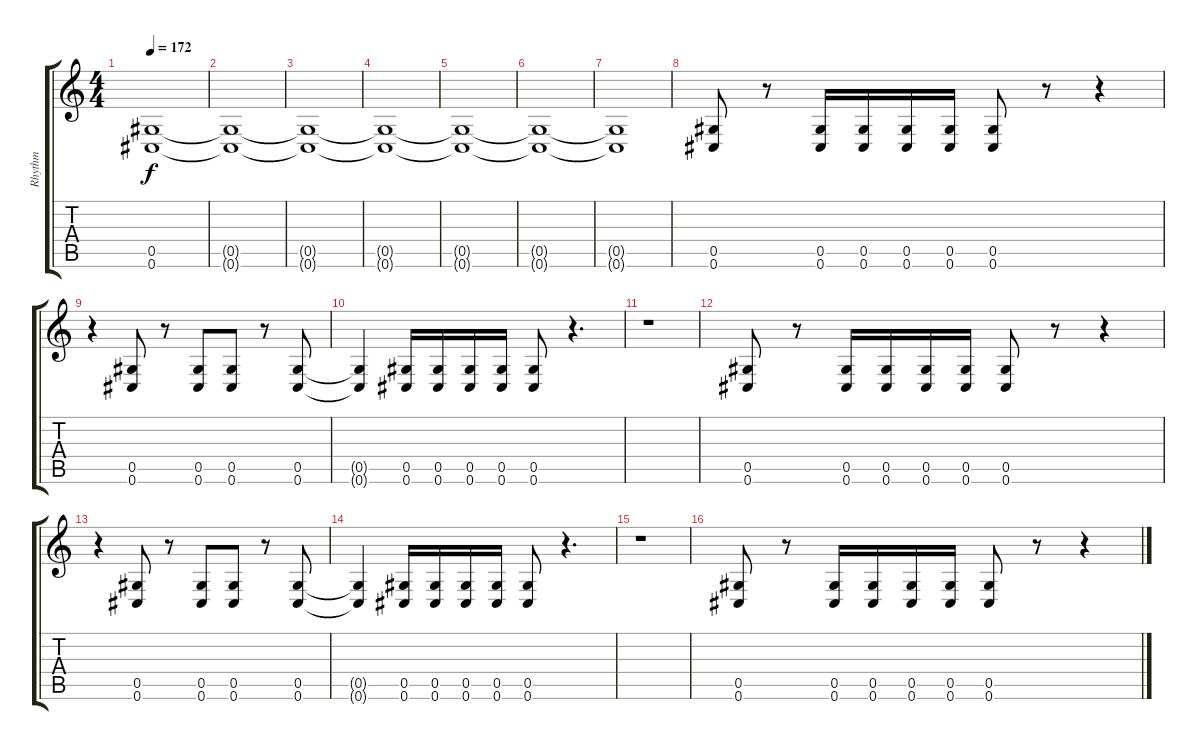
\track ("Rhythm" "Rhythm") {instrument distortionguitar}
\staff {score tabs}
\tuning (Eb4 Bb3 Gb3 Db3 Ab2 Db2) {hide}
\ts (4 4)
\tempo 172
\clef g2
\ks c
(0.5{t} 0.6{t}).1{dy f} |
(0.5{t} 0.6{t}).1 |
(0.5{t} 0.6{t}).1 |
(0.5{t} 0.6{t}).1 |
(0.5{t} 0.6{t}).1 |
(0.5{t} 0.6{t}).1 |
(0.5{t} 0.6{t}).1 |
(0.5 0.6).8 r.8 (0.5 0.6).16 (0.5 0.6).16 (0.5 0.6).16 (0.5 0.6).16 (0.5 0.6).8 r.8 r.4 |
r.4 (0.5 0.6).8 r.8 (0.5 0.6).8 (0.5 0.6).8 r.8 (0.5 0.6).8 |
(0.5{t} 0.6{t}).4 (0.5 0.6).16 (0.5 0.6).16 (0.5 0.6).16 (0.5 0.6).16 (0.5 0.6).8 r.4{d} |
r.1 |
(0.5 0.6).8 r.8 (0.5 0.6).16 (0.5 0.6).16 (0.5 0.6).16 (0.5 0.6).16 (0.5 0.6).8 r.8 r.4 |
r.4 (0.5 0.6).8 r.8 (0.5 0.6).8 (0.5 0.6).8 r.8 (0.5 0.6).8 |
(0.5{t} 0.6{t}).4 (0.5 0.6).16 (0.5 0.6).16 (0.5 0.6).16 (0.5 0.6).16 (0.5 0.6).8 r.4{d} |
r.1 |
(0.5 0.6).8 r.8 (0.5 0.6).16 (0.5 0.6).16 (0.5 0.6).16 (0.5 0.6).16 (0.5 0.6).8 r.8 r.4
